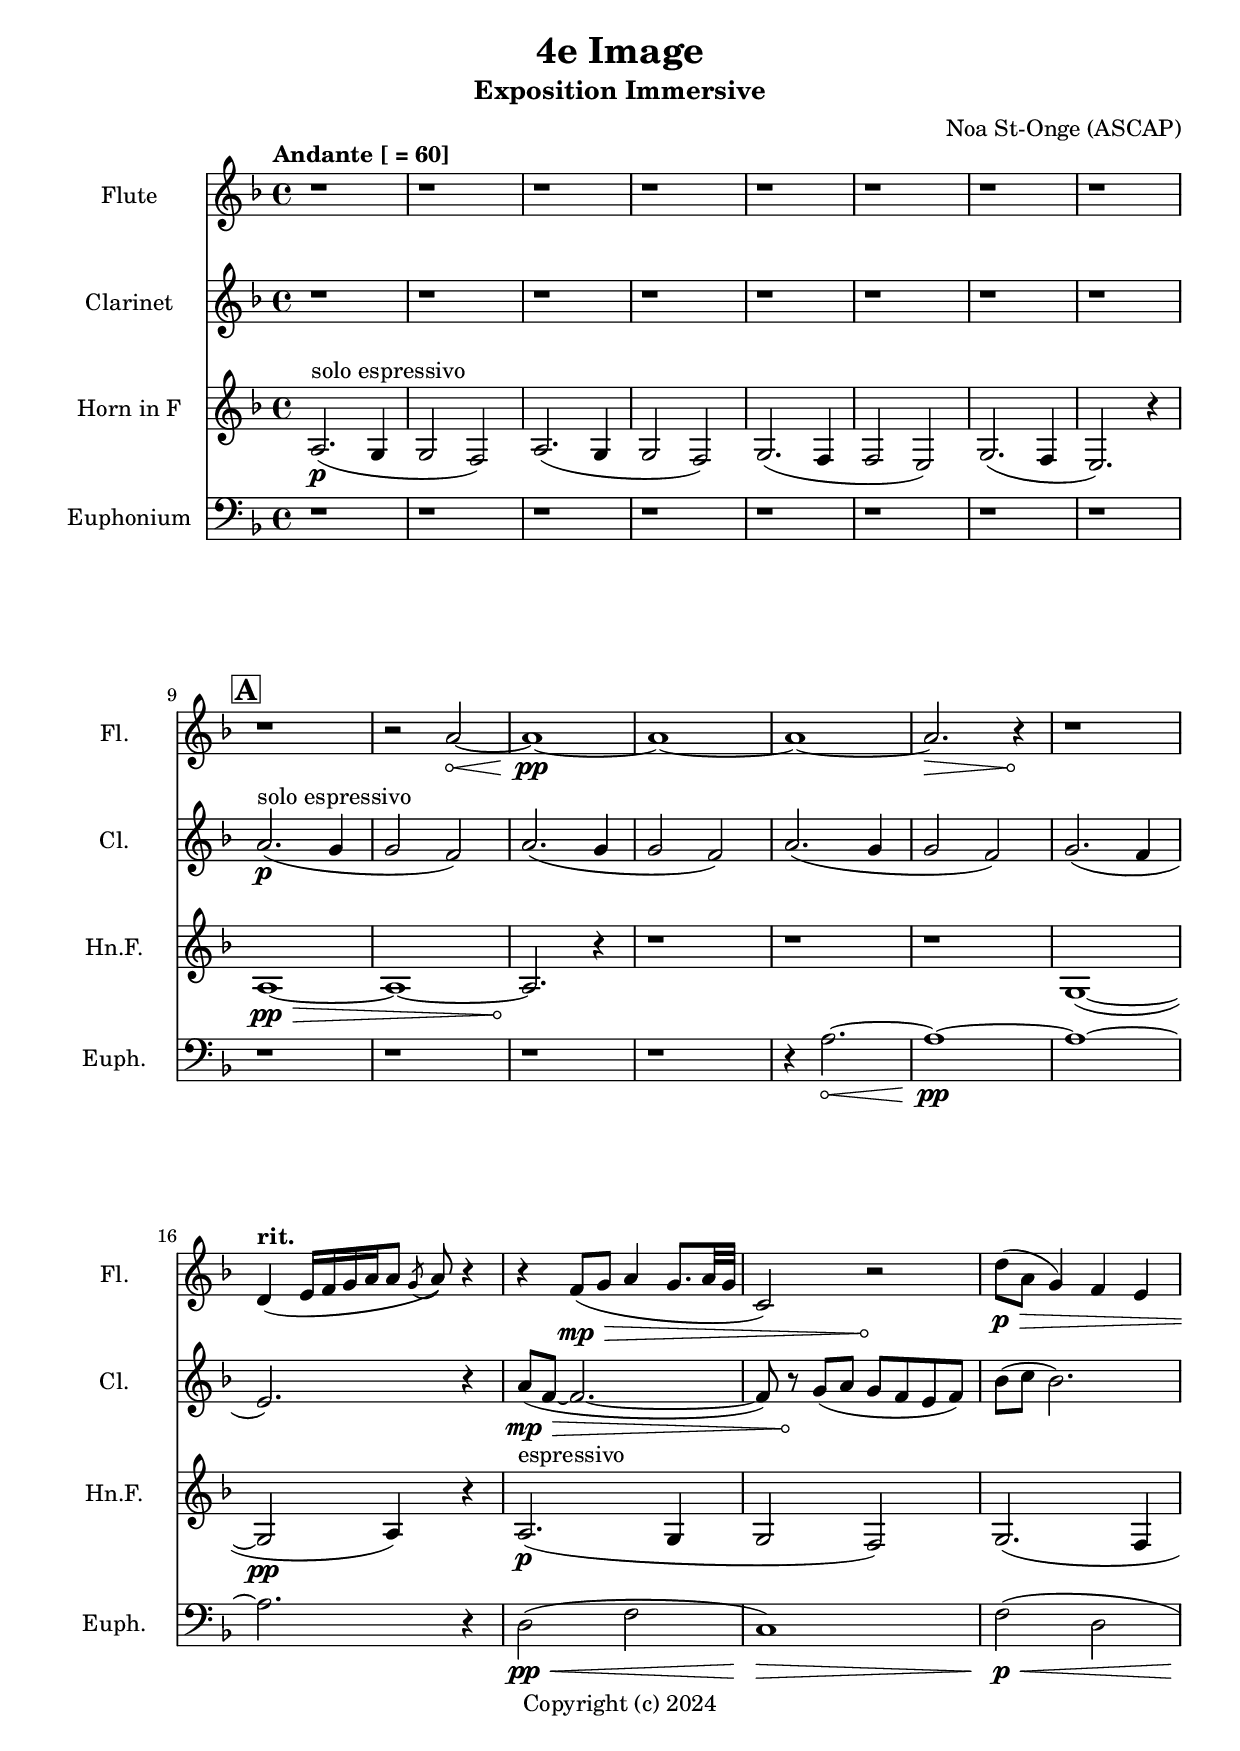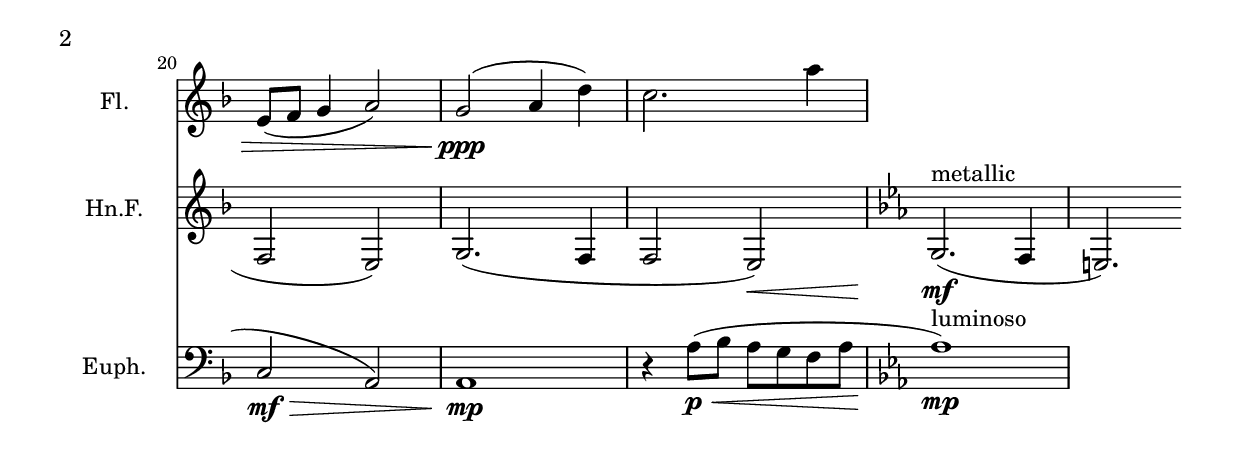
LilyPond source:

\version "2.24.2"

\header {
  title = "4e Image"
  subtitle = "Exposition Immersive"
  composer = "Noa St-Onge (ASCAP)"
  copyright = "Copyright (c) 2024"
  % Remove default LilyPond tagline
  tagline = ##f
}

global = {
  \time 4/4
  \tempo "Andante [ = 60]"
  \key f \major
  
   \set Score.rehearsalMarkFormatter = #format-mark-box-alphabet
}

flute = \relative c'' {
  \global
  % Music follows here.
   \repeat unfold 9 {r1} r2
   \override Hairpin.circled-tip = ##t
    a2\< ~ a1\!\pp ~ a1 ~ a1 ~ a2.\> r4\! r1
     
  \tempo \markup { "rit. " } d,4 (e16 [f16 g16 a16 a8] \acciaccatura g8 a8) r4
  
  r4 f8(\mp\> g8 a4 g8. a32 g32 c,2) r2\!
  
  \override Hairpin.circled-tip = ##f
  d'8(\p\> a8 g4) f4 e4
  e8( f8 g4 a2)
  g2(\!\ppp a4 d4)
  c2. a'4
  
   
}

clarinet = \relative c'' {
  \global
  \transposition bes
  % Music follows here.
  
  \repeat unfold 8 {r1}
  \mark \default
  a2.\p^"solo espressivo"( g4 g2 f2)
  a2.( g4 g2 f2)
  a2.( g4 g2 f2) 
  g2.( f4 \break e2.) r4

  \override Hairpin.circled-tip = ##t
  a8(\mp\> f8 ~ f2. ~ f8) r8\!
  g8( a g f e f) bes( c bes2.)
}

hornF = \relative c' {
  \global
  \transposition f
  
  a2.\p^"solo espressivo"( g4 g2 f2)
  a2.( g4 g2 f2)
  g2.( f4 f2 e2)
  g2.( f4 e2.) r4 \break
  
  
  \once \override Hairpin.circled-tip = ##t
  a1\>\pp ~ a1 ~ a2.\!
  
  r4 \repeat unfold 3 {r1}
  
  g1( ~ g2\pp a4) r4
  
  a2.\p^"espressivo"( g4 g2 f2)
  g2. (f4 f2 e2)
  g2. (f4 f2 e2\<)
  
  \key ees \major
  g2.\!\mf^"metallic"( f4 e2.)
  
}

euphonium = \relative c {
  \global
  
  \repeat unfold 12 {r1} r4
  
  \once \override Hairpin.circled-tip = ##t
  a'2.\< ~ a1\!\pp ~ a1 ~ a2. r4
  
  d,2\pp\<( f2 c1\!)\>
  f2\!\p\<( d2 c2\!\mf\> a2) a1\!\mp
  
  r4 a'8(\<\p bes a g f a 
  \key ees \major 
  aes1\!\mp^"luminoso")
}

flutePart = \new Staff \with {
  instrumentName = "Flute"
  shortInstrumentName = "Fl."
  midiInstrument = "flute"
} \flute

clarinetPart = \new Staff \with {
  instrumentName = "Clarinet"
  shortInstrumentName = "Cl."
  midiInstrument = "clarinet"
} \clarinet

hornFPart = \new Staff \with {
  instrumentName = "Horn in F"
  shortInstrumentName = "Hn.F."
  midiInstrument = "french horn"
} \hornF

euphoniumPart = \new Staff \with {
  instrumentName = "Euphonium"
  shortInstrumentName = "Euph."
  midiInstrument = "trombone"
} { \clef bass \euphonium }

\score {
  <<
    \flutePart
    \transpose c c \clarinetPart
    \transpose c c \hornFPart
    \euphoniumPart
  >>
      \layout {
      indent = 25
      short-indent = 20
    }
  \midi {
    \tempo 4=60
  }
}
